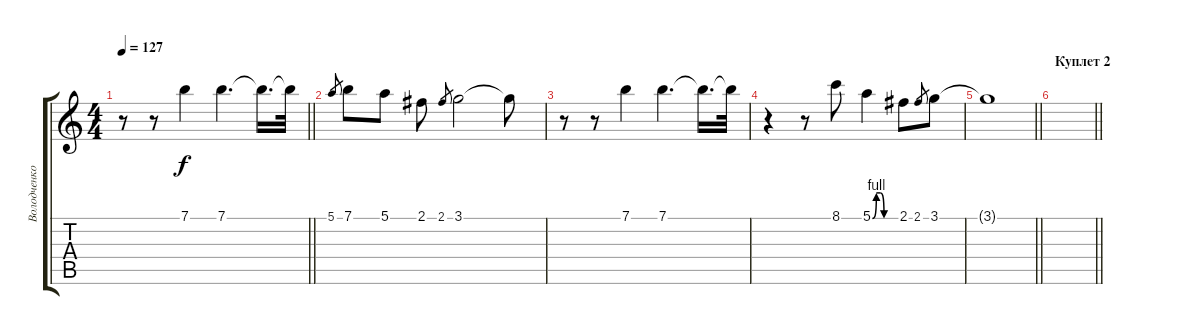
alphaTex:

\track ("Володченко" "Володченко") {instrument acousticguitarsteel}
\staff {score tabs}
\tuning (E4 B3 G3 D3 A2 E2) {hide}
\ts (4 4)
\tempo 127
\clef g2
\barLineRight lightlight
\ks c
r.8{dy f} r.8 7.1.4 7.1.4{d} 7.1{t}.16{d} 7.1{t}.32 |
5.1.8{gr} 7.1.8 5.1.8 2.1.8 2.1.8{gr} 3.1.2 3.1{t}.8 |
r.8 r.8 7.1.4 7.1.4{d} 7.1{t}.16{d} 7.1{t}.32 |
r.4 r.8 8.1.8 5.1{be (custom 0 0 10 4 20 4 30 0 60 0)}.4 2.1.8 2.1.8{gr} 3.1.8 |
\barLineRight lightlight
3.1{t}.1 |
\section ("" "Куплет 2")
\barLineRight lightlight
